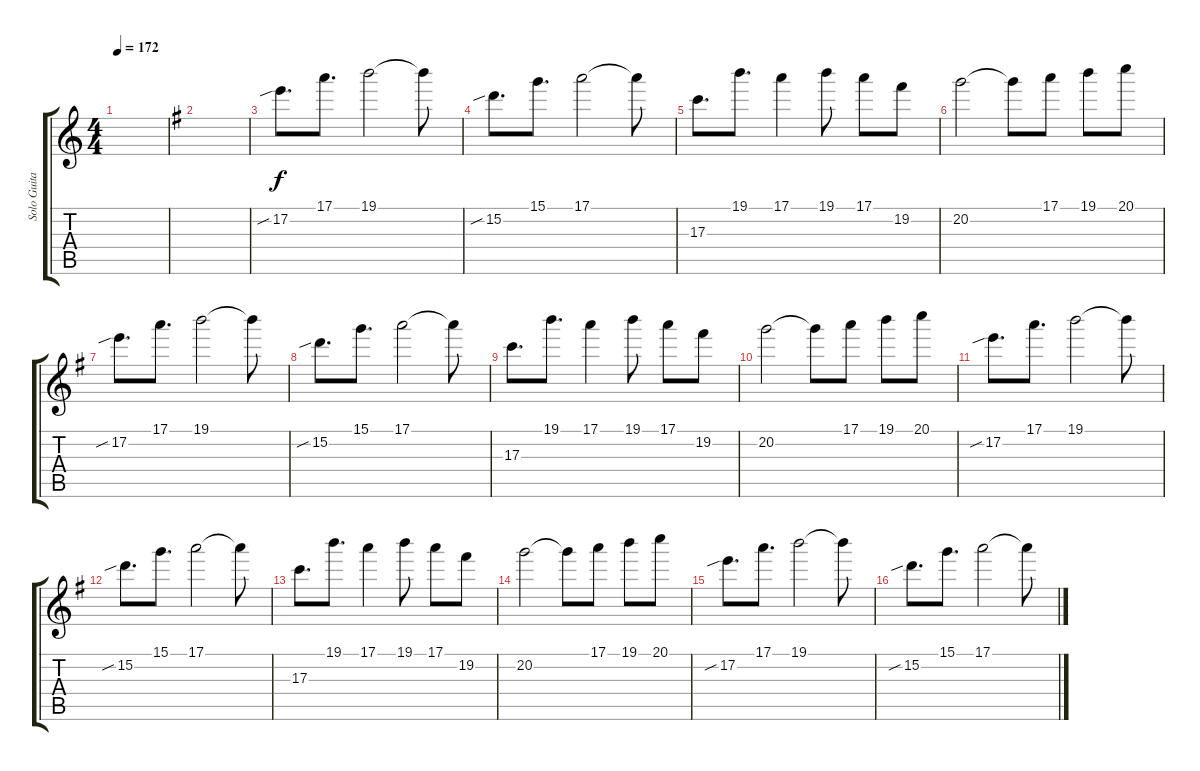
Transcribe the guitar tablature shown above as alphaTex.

\track ("Solo Guitar I" "Solo Guita") {instrument overdrivenguitar}
\staff {score tabs}
\tuning (E4 B3 G3 D3 A2 E2) {hide}
\ts (4 4)
\tempo 172
\clef g2
\ks c
|
\ks eminor
|
17.2{sib}.8{d} 17.1.8{d} 19.1.2 19.1{t}.8 |
15.2{sib}.8{d} 15.1.8{d} 17.1.2 17.1{t}.8 |
17.3.8{d} 19.1.8{d} 17.1.4 19.1.8 17.1.8 19.2.8 |
20.2.2 20.2{t}.8 17.1.8 19.1.8 20.1.8 |
17.2{sib}.8{d} 17.1.8{d} 19.1.2 19.1{t}.8 |
15.2{sib}.8{d} 15.1.8{d} 17.1.2 17.1{t}.8 |
17.3.8{d} 19.1.8{d} 17.1.4 19.1.8 17.1.8 19.2.8 |
20.2.2 20.2{t}.8 17.1.8 19.1.8 20.1.8 |
17.2{sib}.8{d} 17.1.8{d} 19.1.2 19.1{t}.8 |
15.2{sib}.8{d} 15.1.8{d} 17.1.2 17.1{t}.8 |
17.3.8{d} 19.1.8{d} 17.1.4 19.1.8 17.1.8 19.2.8 |
20.2.2 20.2{t}.8 17.1.8 19.1.8 20.1.8 |
17.2{sib}.8{d} 17.1.8{d} 19.1.2 19.1{t}.8 |
15.2{sib}.8{d} 15.1.8{d} 17.1.2 17.1{t}.8
